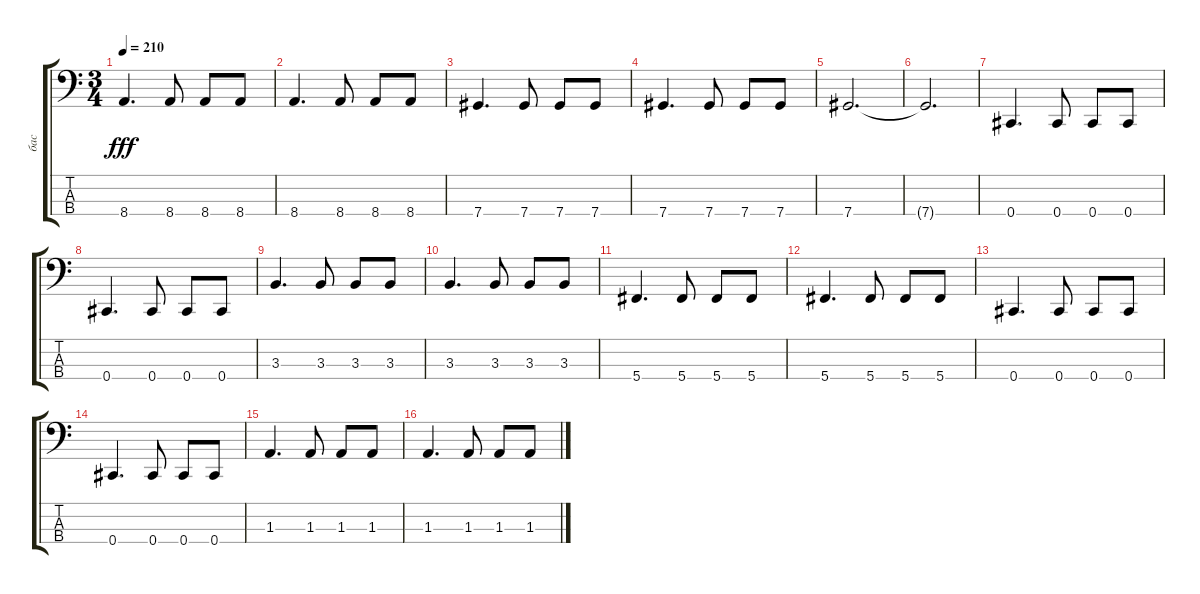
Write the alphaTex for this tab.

\track ("бас" "бас") {instrument electricbasspick}
\staff {score tabs}
\tuning (Gb2 Db2 Ab1 Db1) {hide}
\ts (3 4)
\tempo 210
\clef f4
\ks c
8.4.4{d dy fff} 8.4.8 8.4.8 8.4.8 |
8.4.4{d} 8.4.8 8.4.8 8.4.8 |
7.4.4{d} 7.4.8 7.4.8 7.4.8 |
7.4.4{d} 7.4.8 7.4.8 7.4.8 |
7.4.2{d} |
7.4{t}.2{d} |
0.4.4{d} 0.4.8 0.4.8 0.4.8 |
0.4.4{d} 0.4.8 0.4.8 0.4.8 |
3.3.4{d} 3.3.8 3.3.8 3.3.8 |
3.3.4{d} 3.3.8 3.3.8 3.3.8 |
5.4.4{d} 5.4.8 5.4.8 5.4.8 |
5.4.4{d} 5.4.8 5.4.8 5.4.8 |
0.4.4{d} 0.4.8 0.4.8 0.4.8 |
0.4.4{d} 0.4.8 0.4.8 0.4.8 |
1.3.4{d} 1.3.8 1.3.8 1.3.8 |
1.3.4{d} 1.3.8 1.3.8 1.3.8
